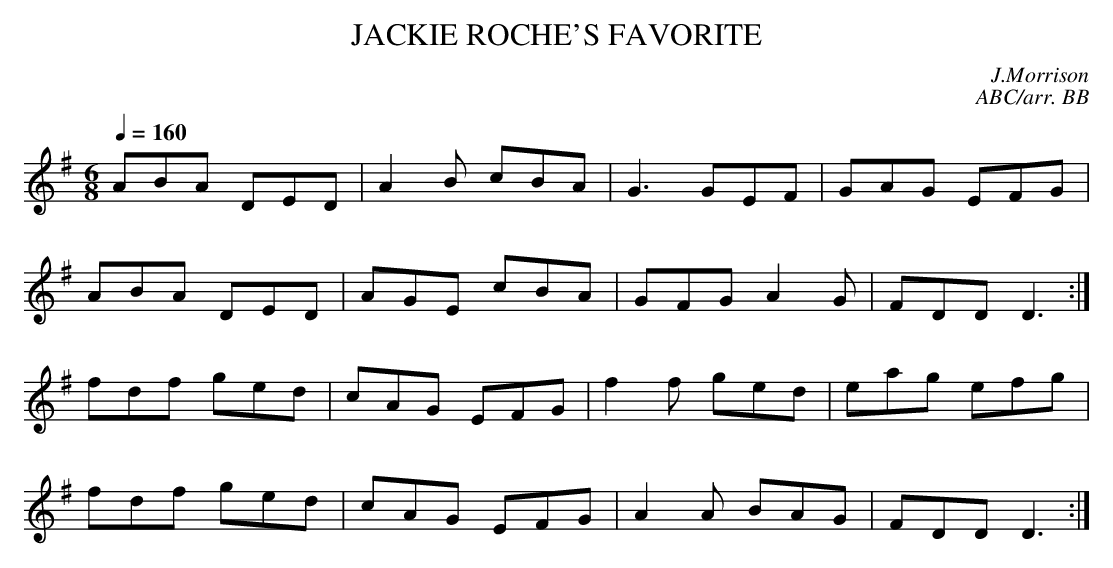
X:1
T:JACKIE ROCHE'S FAVORITE
C:J.Morrison
C:ABC/arr. BB
Q:1/4=160
M:6/8
L:1/8
K:Dmix
ABA DED|A2B cBA|G3 GEF|GAG EFG|
ABA DED|AGE cBA|GFG A2 G|FDD D3 :|
fdf ged|cAG EFG|f2 f ged|eag efg|
fdf ged|cAG EFG|A2 A BAG|FDD D3 :|
